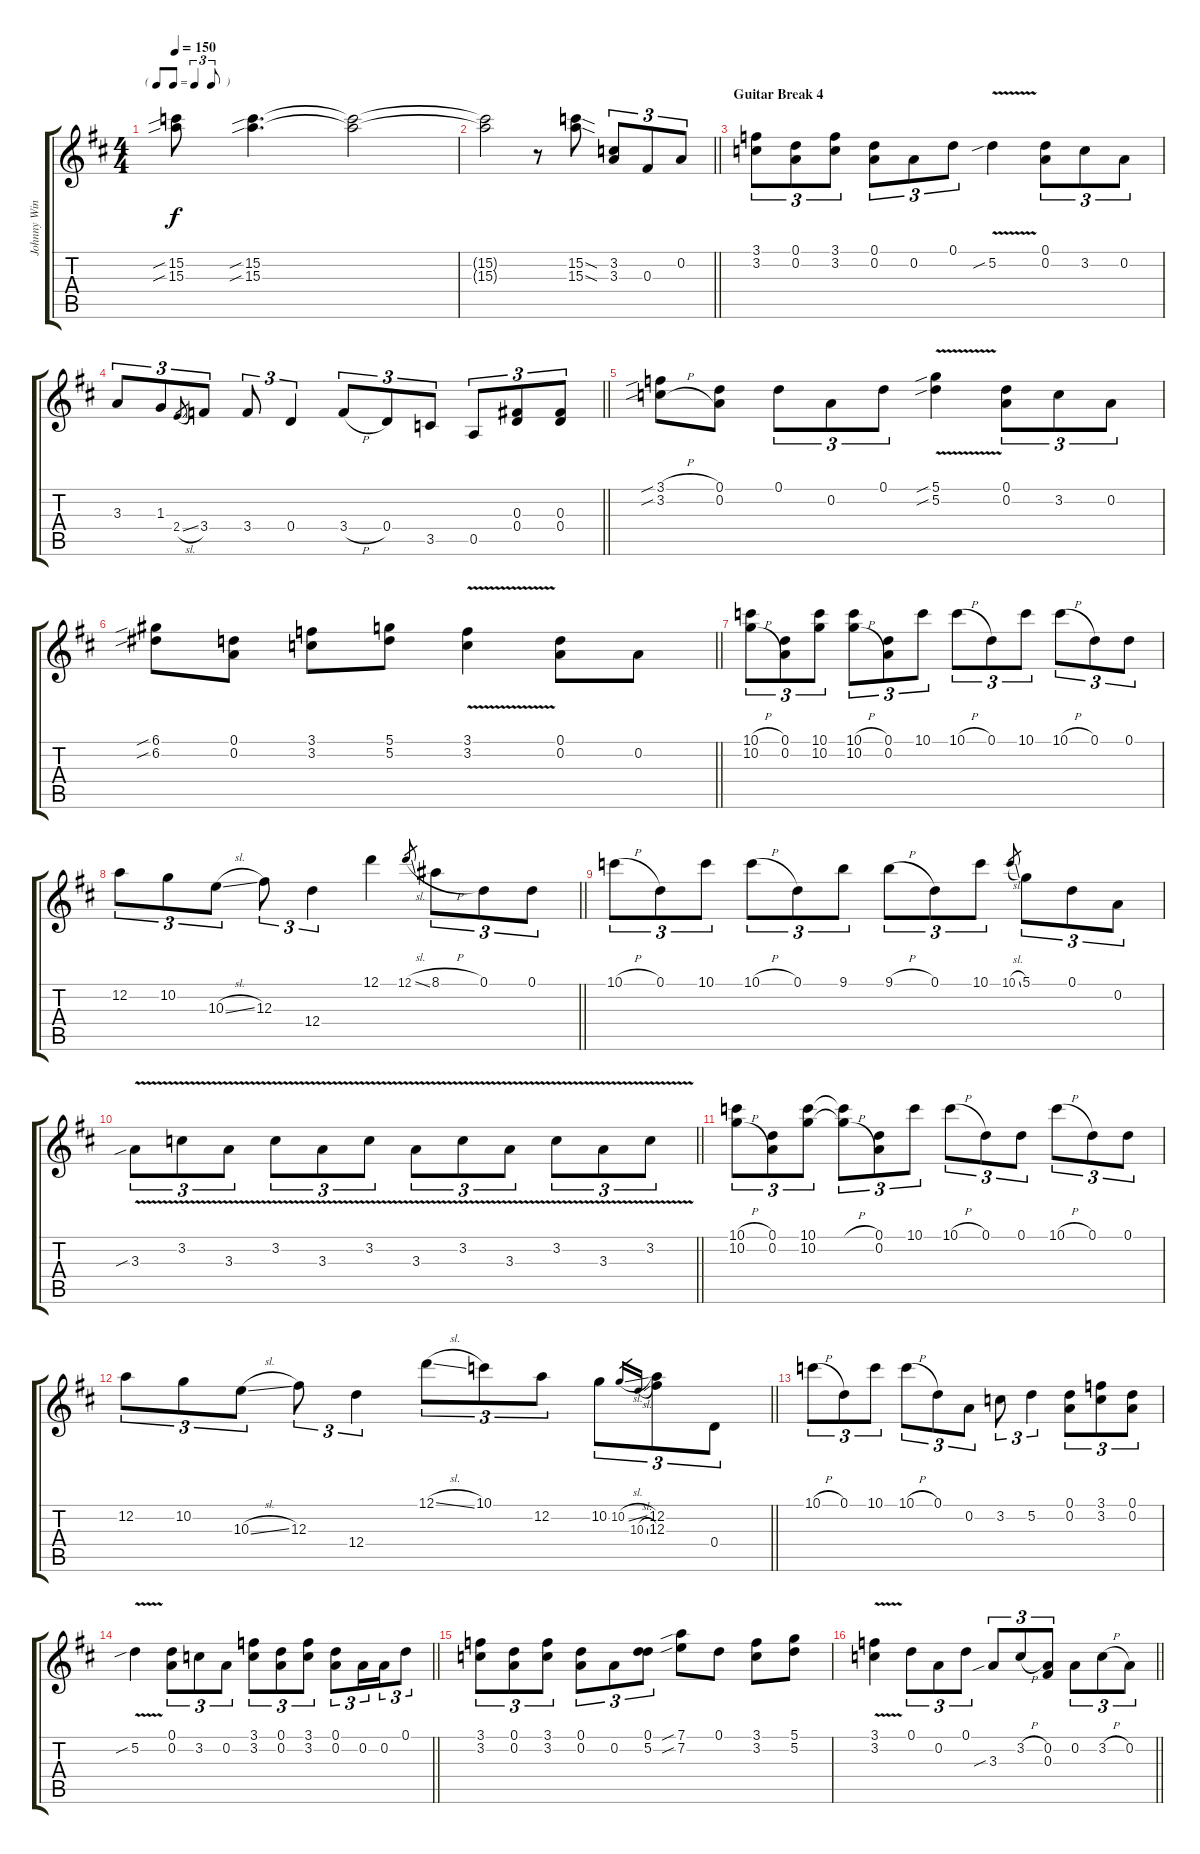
\track ("Johnny Winter" "Johnny Win") {instrument electricguitarjazz}
\staff {score tabs}
\tuning (D4 A3 Gb3 D3 A2 D2) {hide}
\ts (4 4)
\tf triplet8th
\tempo 150
\clef g2
\ks d
(15.2{sib} 15.3{sib}).8{dy f} (15.2{sib} 15.3{sib}).4{d} (15.2{t} 15.3{t}).2 |
\barLineRight lightlight
(15.2{t} 15.3{t}).2 r.8 (15.2{sod} 15.3{sod}).8 (3.2 3.3).8{tu (3 2)} 0.3.8{tu (3 2)} 0.2.8{tu (3 2)} |
\section ("" "Guitar Break 4")
(3.1 3.2).8{tu (3 2)} (0.1 0.2).8{tu (3 2)} (3.1 3.2).8{tu (3 2)} (0.1 0.2).8{tu (3 2)} 0.2.8{tu (3 2)} 0.1.8{tu (3 2)} 5.2{v sib}.4 (0.1 0.2).8{tu (3 2)} 3.2.8{tu (3 2)} 0.2.8{tu (3 2)} |
\barLineRight lightlight
3.3.8{tu (3 2)} 1.3.8{tu (3 2)} 2.4{sl}.8{gr} 3.4.8{tu (3 2)} 3.4.8{tu (3 2)} 0.4.4{tu (3 2)} 3.4{h}.8{tu (3 2)} 0.4.8{tu (3 2)} 3.5.8{tu (3 2)} 0.5.8{tu (3 2)} (0.3 0.4).8{tu (3 2)} (0.3 0.4).8{tu (3 2)} |
(3.1{sib h} 3.2{sib h}).8 (0.1 0.2).8 0.1.8{tu (3 2)} 0.2.8{tu (3 2)} 0.1.8{tu (3 2)} (5.1{sib} 5.2{v sib}).4 (0.1 0.2).8{tu (3 2)} 3.2.8{tu (3 2)} 0.2.8{tu (3 2)} |
\barLineRight lightlight
(6.1{sib} 6.2{sib}).8 (0.1 0.2).8 (3.1 3.2).8 (5.1 5.2).8 (3.1 3.2{v}).4 (0.1 0.2).8 0.2.8 |
(10.1{h} 10.2{h}).8{tu (3 2)} (0.1 0.2).8{tu (3 2)} (10.1 10.2).8{tu (3 2)} (10.1{h} 10.2{h}).8{tu (3 2)} (0.1 0.2).8{tu (3 2)} 10.1.8{tu (3 2)} 10.1{h}.8{tu (3 2)} 0.1.8{tu (3 2)} 10.1.8{tu (3 2)} 10.1{h}.8{tu (3 2)} 0.1.8{tu (3 2)} 0.1.8{tu (3 2)} |
\barLineRight lightlight
12.2.8{tu (3 2)} 10.2.8{tu (3 2)} 10.3{sl}.8{tu (3 2)} 12.3.8{tu (3 2)} 12.4.4{tu (3 2)} 12.1.4 12.1{sl}.8{gr} 8.1{h}.8{tu (3 2)} 0.1.8{tu (3 2)} 0.1.8{tu (3 2)} |
10.1{h}.8{tu (3 2)} 0.1.8{tu (3 2)} 10.1.8{tu (3 2)} 10.1{h}.8{tu (3 2)} 0.1.8{tu (3 2)} 9.1.8{tu (3 2)} 9.1{h}.8{tu (3 2)} 0.1.8{tu (3 2)} 10.1.8{tu (3 2)} 10.1{sl}.8{gr} 5.1.8{tu (3 2)} 0.1.8{tu (3 2)} 0.2.8{tu (3 2)} |
\barLineRight lightlight
3.3{v sib}.8{tu (3 2)} 3.2{v}.8{tu (3 2)} 3.3{v}.8{tu (3 2)} 3.2{v}.8{tu (3 2)} 3.3{v}.8{tu (3 2)} 3.2{v}.8{tu (3 2)} 3.3{v}.8{tu (3 2)} 3.2{v}.8{tu (3 2)} 3.3{v}.8{tu (3 2)} 3.2{v}.8{tu (3 2)} 3.3{v}.8{tu (3 2)} 3.2{v}.8{tu (3 2)} |
(10.1{h} 10.2{h}).8{tu (3 2)} (0.1 0.2).8{tu (3 2)} (10.1 10.2).8{tu (3 2)} (10.1{h t} 10.2{h t}).8{tu (3 2)} (0.1 0.2).8{tu (3 2)} 10.1.8{tu (3 2)} 10.1{h}.8{tu (3 2)} 0.1.8{tu (3 2)} 0.1.8{tu (3 2)} 10.1{h}.8{tu (3 2)} 0.1.8{tu (3 2)} 0.1.8{tu (3 2)} |
\barLineRight lightlight
12.2.8{tu (3 2)} 10.2.8{tu (3 2)} 10.3{sl}.8{tu (3 2)} 12.3.8{tu (3 2)} 12.4.4{tu (3 2)} 12.1{sl}.8{tu (3 2)} 10.1.8{tu (3 2)} 12.2.8{tu (3 2)} 10.2.8{tu (3 2)} 10.2{sl}.16{gr} 10.3{sl}.16{gr} (12.2 12.3).8{tu (3 2)} 0.4.8{tu (3 2)} |
10.1{h}.8{tu (3 2)} 0.1.8{tu (3 2)} 10.1.8{tu (3 2)} 10.1{h}.8{tu (3 2)} 0.1.8{tu (3 2)} 0.2.8{tu (3 2)} 3.2.8{tu (3 2)} 5.2.4{tu (3 2)} (0.1 0.2).8{tu (3 2)} (3.1 3.2).8{tu (3 2)} (0.1 0.2).8{tu (3 2)} |
\barLineRight lightlight
5.2{v sib}.4 (0.1 0.2).8{tu (3 2)} 3.2.8{tu (3 2)} 0.2.8{tu (3 2)} (3.1 3.2).8{tu (3 2)} (0.1 0.2).8{tu (3 2)} (3.1 3.2).8{tu (3 2)} (0.1 0.2).8{tu (3 2) beam merge} 0.2.16{tu (3 2) beam merge} 0.2.16{tu (3 2) beam merge} 0.1.8{tu (3 2)} |
(3.1 3.2).8{tu (3 2)} (0.1 0.2).8{tu (3 2)} (3.1 3.2).8{tu (3 2)} (0.1 0.2).8{tu (3 2)} 0.2.8{tu (3 2)} (0.1 5.2).8{tu (3 2)} (7.1{sib} 7.2{sib}).8 0.1.8 (3.1 3.2).8 (5.1 5.2).8 |
\barLineRight lightlight
(3.1{v} 3.2).4 0.1.8{tu (3 2)} 0.2.8{tu (3 2)} 0.1.8{tu (3 2)} 3.3{sib}.8{tu (3 2)} 3.2{h}.8{tu (3 2)} (0.2 0.3).8{tu (3 2)} 0.2.8{tu (3 2)} 3.2{h}.8{tu (3 2)} 0.2.8{tu (3 2)}
